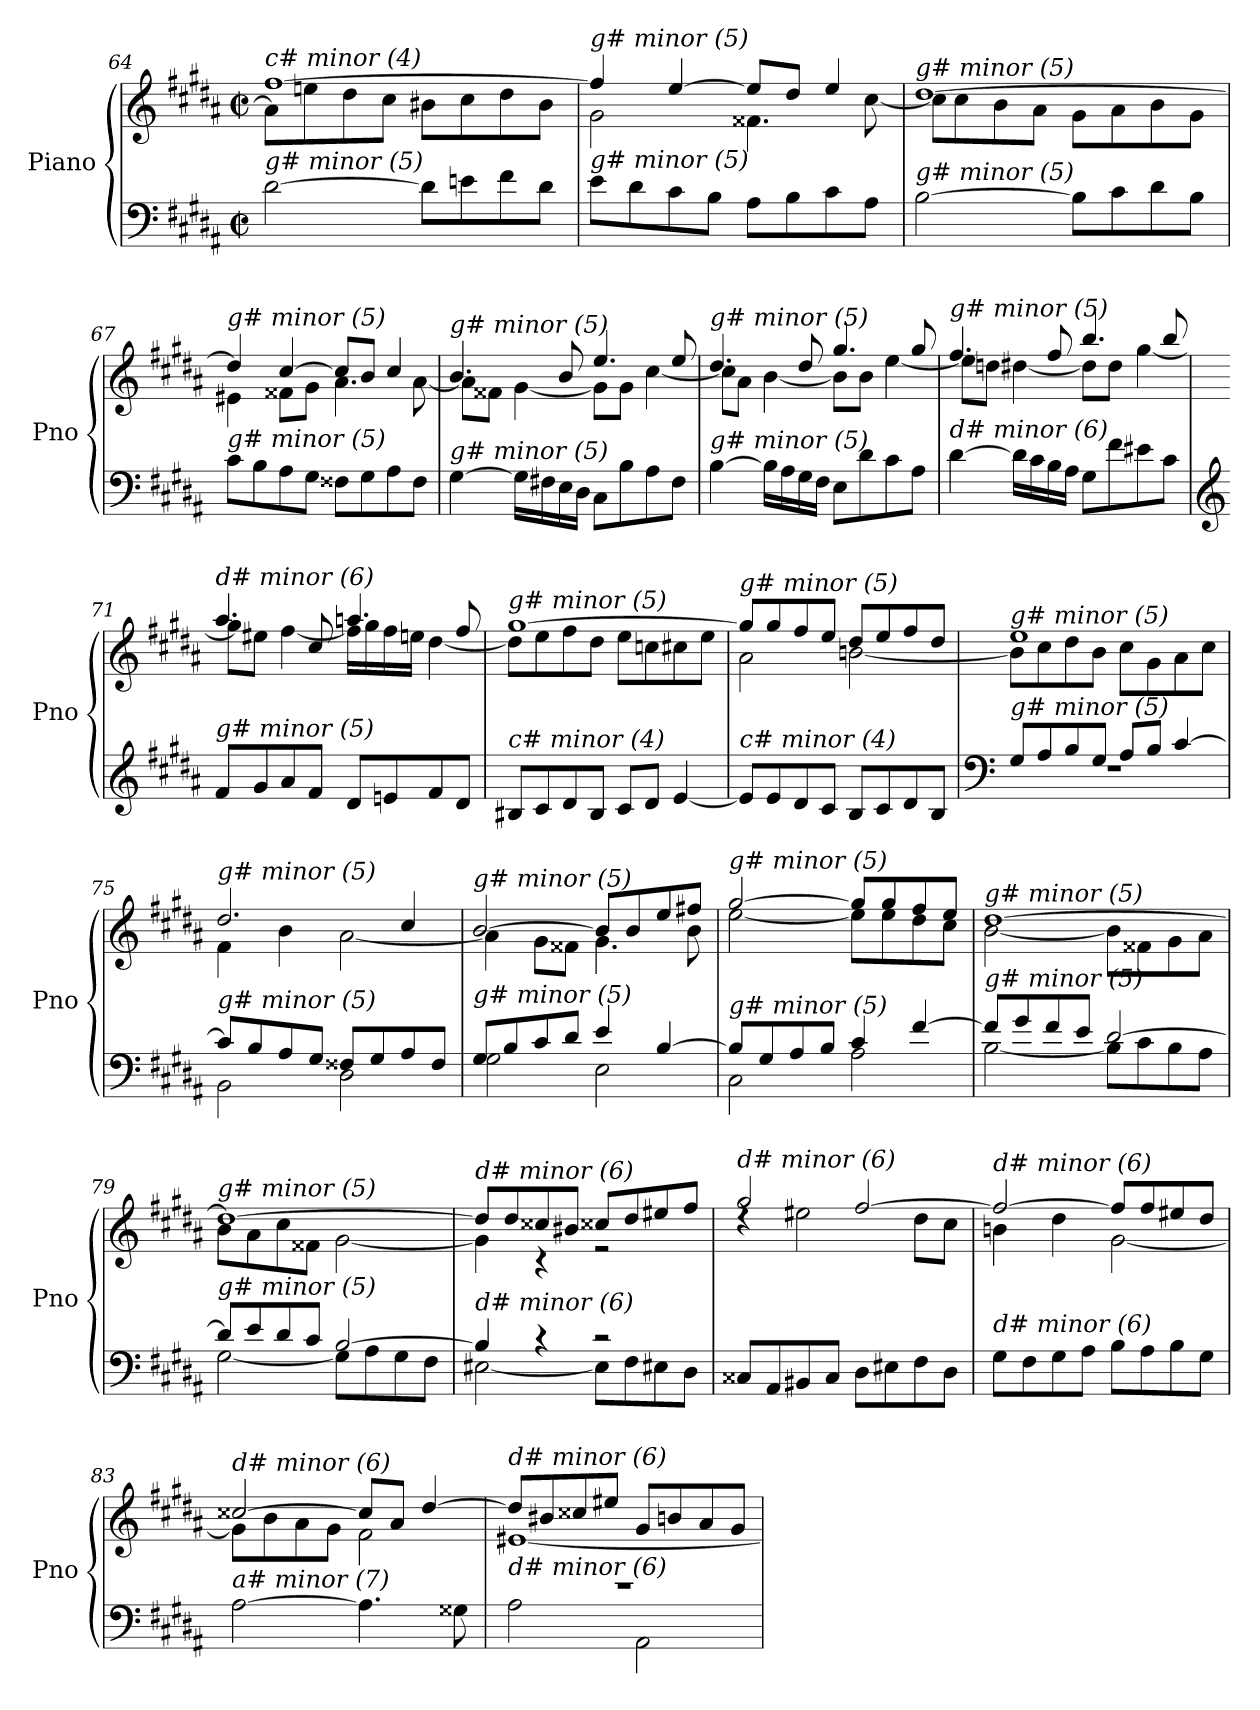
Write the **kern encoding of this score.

**kern	**kern
*part1	*part1
*staff2	*staff1
*I"Piano	*
*I'Pno	*
!!LO:LB:g=z
*clefF4	*clefG2
*k[f#c#g#d#a#]	*k[f#c#g#d#a#]
*M2/2	*M2/2
*met(c|)	*met(c|)
=64	=64
*	*^
!	!LO:TX:i:t=c# minor (4)	!
!LO:TX:i:t=g# minor (5)	!	!
[2d#\	[1ff#	8a#\L]
.	.	8een\
.	.	8dd#\
.	.	8cc#\J
8d#\L]	.	8b#X\L
8en\	.	8cc#\
8f#\	.	8dd#\
8d#\J	.	8b#\J
=65	=65	=65
!	!LO:TX:i:t=g# minor (5)	!
!LO:TX:i:t=g# minor (5)	!	!
8e\L	4ff#/]	2g#\
8d#\	.	.
8c#\	[4ee/	.
8B\J	.	.
8A#\L	8ee/L]	4.f##X\
8B\	8dd#/J	.
8c#\	4ee/	.
8A#\J	.	[8cc#\
=66	=66	=66
!	!LO:TX:i:t=g# minor (5)	!
!LO:TX:i:t=g# minor (5)	!	!
[2B\	[1dd#	8cc#\L]
.	.	8cc#\
.	.	8b\
.	.	8a#\J
8B\L]	.	8g#\L
8c#\	.	8a#\
8d#\	.	8b\
8B\J	.	8g#\J
=67	=67	=67
!	!LO:TX:i:t=g# minor (5)	!
!LO:TX:i:t=g# minor (5)	!	!
8c#\L	4dd#/]	4e#X\
8B\	.	.
8A#\	[4cc#/	8f##X\L
8G#\J	.	8g#\J
8F##X\L	8cc#/L]	4.a#\
8G#\	8b/J	.
8A#\	4cc#/	.
8F##\J	.	[8a#\
=68	=68	=68
!	!LO:TX:i:t=g# minor (5)	!
!LO:TX:i:t=g# minor (5)	!	!
[4G#\	4.b/	8a#\L]
.	.	8f##X\J
16G#\LL]	.	[4g#\
16F#X\	.	.
16E\	8b/	.
16D#\JJ	.	.
8C#\L	4.ee/	8g#\L]
8B\	.	8g#\J
8A#\	.	[4cc#\
8F#\J	8ee/	.
!!LO:LB:g=z	!!
=69	=69	=69
!	!LO:TX:i:t=g# minor (5)	!
!LO:TX:i:t=g# minor (5)	!	!
[4B\	4.dd#/	8cc#\L]
.	.	8a#\J
16B\LL]	.	[4b\
16A#\	.	.
16G#\	8dd#/	.
16F#\JJ	.	.
8E\L	4.gg#/	8b\L]
8d#\	.	8b\J
8c#\	.	[4ee\
8A#\J	8gg#/	.
=70	=70	=70
!	!LO:TX:i:t=g# minor (5)	!
!LO:TX:i:t=d# minor (6)	!	!
[4d#\	4.ff#/	8ee\L]
.	.	8ddni\J
16d#\LL]	.	[4dd#\
16c#\	.	.
16B\	8ff#/	.
16A#\JJ	.	.
8G#\L	4.bb/	8dd#\L]
8f#\	.	8dd#\J
8e#X\	.	[4gg#\
8c#\J	8bb/	.
=71	=71	=71
*clefG2	*	*
!	!LO:TX:i:t=d# minor (6)	!
!LO:TX:i:t=g# minor (5)	!	!
8f#/L	4.aa#/	8gg#\L]
8g#/	.	8ee#X\J
8a#/	.	[4ff#\
8f#/J	8cc#/	.
8d#/L	4.aan/	16ff#\LL]
.	.	16gg#\
8en/	.	16ff#\
.	.	16een\JJ
8f#/	.	[4dd#\
8d#/J	8ff#/	.
=72	=72	=72
!	!LO:TX:i:t=g# minor (5)	!
!LO:TX:i:t=c# minor (4)	!	!
8B#X/L	[1gg#	8dd#\L]
8c#/	.	8ee\
8d#/	.	8ff#\
8B#/J	.	8dd#\J
8c#/L	.	8ee\L
8d#/J	.	8ccni\
[4e/	.	8cc#\
.	.	8ee\J
!!LO:LB:g=z	!!
=73	=73	=73
!	!LO:TX:i:t=g# minor (5)	!
!LO:TX:i:t=c# minor (4)	!	!
8e/L]	8gg#/L]	2a#\
8e/	8gg#/	.
8d#/	8ff#/	.
8c#/J	8ee/J	.
8B/L	8dd#/L	[2bn\
8c#/	8ee/	.
8d#/	8ff#/	.
8B/J	8dd#/J	.
=74	=74	=74
*clefF4	*	*
*^	*	*
!	!	!LO:TX:i:t=g# minor (5)	!
!LO:TX:i:t=g# minor (5)	!	!	!
8G#/L	1rF	1ee	8b\L]
8A#/	.	.	8cc#\
8B/	.	.	8dd#\
8G#/J	.	.	8b\J
8A#/L	.	.	8cc#\L
8B/J	.	.	8g#\
[4c#/	.	.	8a#\
.	.	.	8cc#\J
=75	=75	=75	=75
!	!	!LO:TX:i:t=g# minor (5)	!
!LO:TX:i:t=g# minor (5)	!	!	!
8c#/L]	2BB\	2.dd#/	4f#\
8B/	.	.	.
8A#/	.	.	4b\
8G#/J	.	.	.
8F##X/L	2D#\	.	[2a#\
8G#/	.	.	.
8A#/	.	4cc#/	.
8F##/J	.	.	.
=76	=76	=76	=76
!	!	!LO:TX:i:t=g# minor (5)	!
!LO:TX:i:t=g# minor (5)	!	!	!
8G#/L	2G#\	[2b/	4a#\]
8B/	.	.	.
8c#/	.	.	8g#\L
8d#/J	.	.	8f##X\J
4e/	2E\	8b/L]	4.g#\
.	.	8b/	.
[4B/	.	8ee/	.
.	.	8ff#X/J	8b\
=77	=77	=77	=77
!	!	!LO:TX:i:t=g# minor (5)	!
!LO:TX:i:t=g# minor (5)	!	!	!
8B/L]	2C#\	[2gg#/	[2ee\
8G#/	.	.	.
8A#/	.	.	.
8B/J	.	.	.
4c#/	2A#\	8gg#/L]	8ee\L]
.	.	8gg#/	8ee\
[4f#/	.	8ff#/	8dd#\
.	.	8ee/J	8cc#\J
!!LO:PB:g=z	!!
=78	=78	=78	=78
!	!	!LO:TX:i:t=g# minor (5)	!
!LO:TX:i:t=g# minor (5)	!	!	!
8f#/L]	[2B\	[1dd#	[2b\
8g#/	.	.	.
8f#/	.	.	.
8e/J	.	.	.
[2d#/	8B\L]	.	8b\L]
.	8c#\	.	8f##X\
.	8B\	.	8g#\
.	8A#\J	.	8a#\J
=79	=79	=79	=79
!	!	!LO:TX:i:t=g# minor (5)	!
!LO:TX:i:t=g# minor (5)	!	!	!
8d#/L]	[2G#\	1dd#_	8b\L
8e/	.	.	8a#\
8d#/	.	.	8cc#\
8c#/J	.	.	8f##X\J
[2B/	8G#\L]	.	[2g#\
.	8A#\	.	.
.	8G#\	.	.
.	8F#\J	.	.
=80	=80	=80	=80
!	!	!LO:TX:i:t=d# minor (6)	!
!LO:TX:i:t=d# minor (6)	!	!	!
4B/]	[2E#X\	8dd#/L]	4g#\]
.	.	8dd#/	.
4r	.	8cc##X/	4r
.	.	8b#X/J	.
2r	8E#\L]	8cc##X/L	2r
.	8F#\	8dd#/	.
.	8E#X\	8ee#X/	.
.	8D#\J	8ff#/J	.
=81	=81	=81	=81
!	!	!LO:TX:i:t=d# minor (6)	!
!LO:TX:i:t=d# minor (6)	!	!	!
*v	*v	*	*
8C##X/L	2gg#/	4rdd
8AA#/	.	.
8BB#X/	.	2ee#X\
8C##/J	.	.
8D#\L	[2ff#/	.
8E#X\	.	.
8F#\	.	8dd#\L
8D#\J	.	8cc#\J
=82	=82	=82
!	!LO:TX:i:t=d# minor (6)	!
!LO:TX:i:t=d# minor (6)	!	!
8G#\L	2ff#/_	4bn\
8F#\	.	.
8G#\	.	4dd#\
8A#\J	.	.
8B\L	8ff#/L]	[2g#\
8A#\	8ff#/	.
8B\	8ee#X/	.
8G#\J	8dd#/J	.
!!LO:LB:g=z	!!
=83	=83	=83
!	!LO:TX:i:t=d# minor (6)	!
!LO:TX:i:t=a# minor (7)	!	!
[2A#\	[2cc##X/	8g#\L]
.	.	8b\
.	.	8a#\
.	.	8g#\J
4.A#\]	8cc##/L]	2f#\
.	8a#/J	.
.	[4dd#/	.
8G##X\	.	.
=84	=84	=84
*^	*	*
!	!	!LO:TX:i:t=d# minor (6)	!
!LO:TX:i:t=d# minor (6)	!	!	!
1r	2A#\	8dd#/L]	[1e#X
.	.	8b#X/	.
.	.	8cc##X/	.
.	.	8ee#X/J	.
.	2AA#\	8g#/L	.
.	.	8bn/	.
.	.	8a#/	.
.	.	8g#/J	.
*v	*v	*	*
*	*v	*v
=	=
*-	*-
